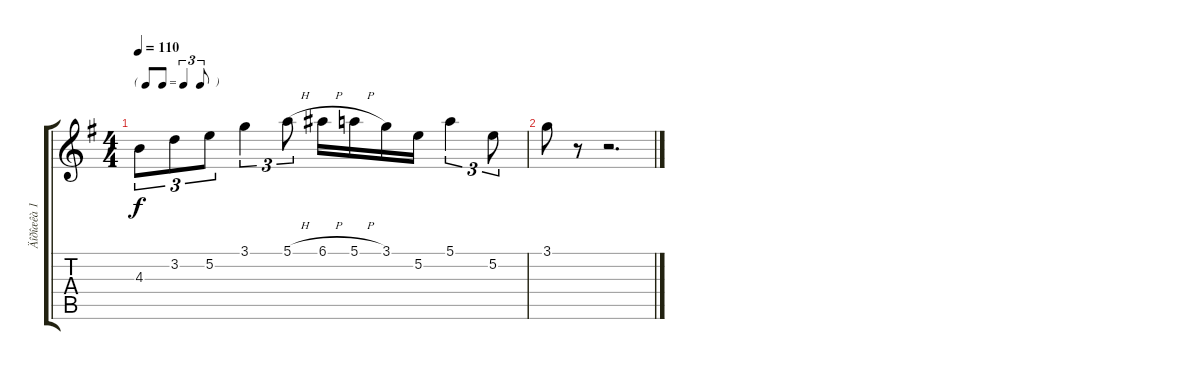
\track ("Äîðîæêà 1" "Äîðîæêà 1") {instrument acousticguitarsteel}
\staff {score tabs}
\tuning (E4 B3 G3 D3 A2 E2) {hide}
\ts (4 4)
\tf triplet8th
\tempo 110
\clef g2
\ks g
4.3.8{tu (3 2) dy f} 3.2.8{tu (3 2)} 5.2.8{tu (3 2)} 3.1.4{tu (3 2)} 5.1{h}.8{tu (3 2)} 6.1{h}.16 5.1{h}.16 3.1.16 5.2.16 5.1.4{tu (3 2)} 5.2.8{tu (3 2)} |
3.1.8 r.8 r.2{d}
